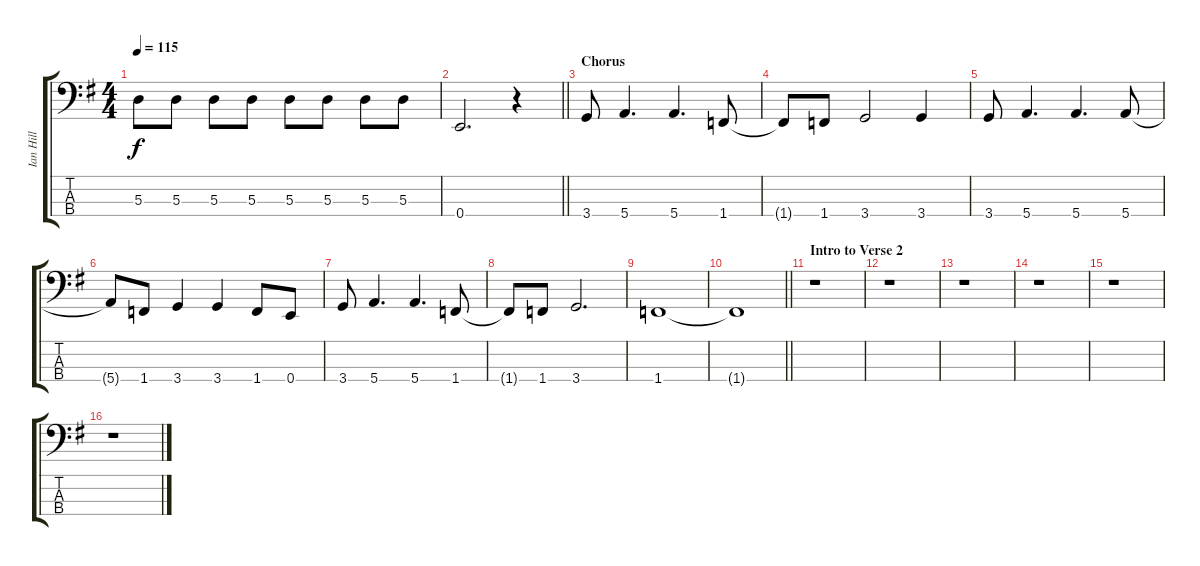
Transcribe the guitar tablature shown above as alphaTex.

\track ("Ian Hill" "Ian Hill") {instrument electricbassfinger}
\staff {score tabs}
\tuning (G2 D2 A1 E1) {hide}
\ts (4 4)
\tempo 115
\clef f4
\ks eminor
5.3.8{dy f} 5.3.8 5.3.8 5.3.8 5.3.8 5.3.8 5.3.8 5.3.8 |
\barLineRight lightlight
0.4.2{d} r.4 |
\section ("" "Chorus")
3.4.8 5.4.4{d} 5.4.4{d} 1.4.8 |
1.4{t}.8 1.4.8 3.4.2 3.4.4 |
3.4.8 5.4.4{d} 5.4.4{d} 5.4.8 |
5.4{t}.8 1.4.8 3.4.4 3.4.4 1.4.8 0.4.8 |
3.4.8 5.4.4{d} 5.4.4{d} 1.4.8 |
1.4{t}.8 1.4.8 3.4.2{d} |
1.4.1 |
\barLineRight lightlight
1.4{t}.1 |
\section ("" "Intro to Verse 2")
r.1{volume 8} |
r.1 |
r.1 |
r.1 |
r.1 |
r.1
